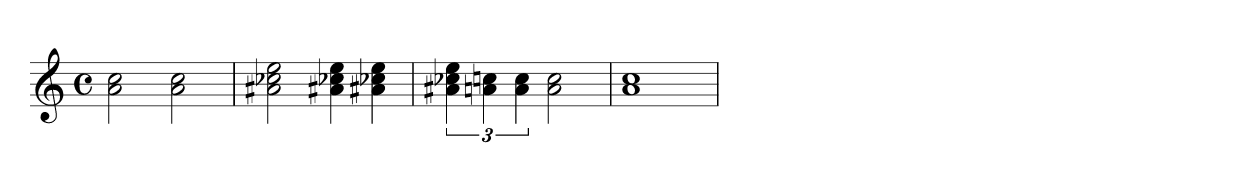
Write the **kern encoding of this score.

**kern
*part1
*staff1
*clefG2
*k[]
*C:
*M4/4
*met(c)
=1
2a 2cc
2a 2cc
=2
2a#X 2cc-X 2ee
4a#X 4cc-X 4ee
4a#X 4cc-X 4ee
=3
6a#X 6cc-X 6ee
6a 6cc
6a 6cc
2a 2cc
=4
1a 1cc
=
*-
